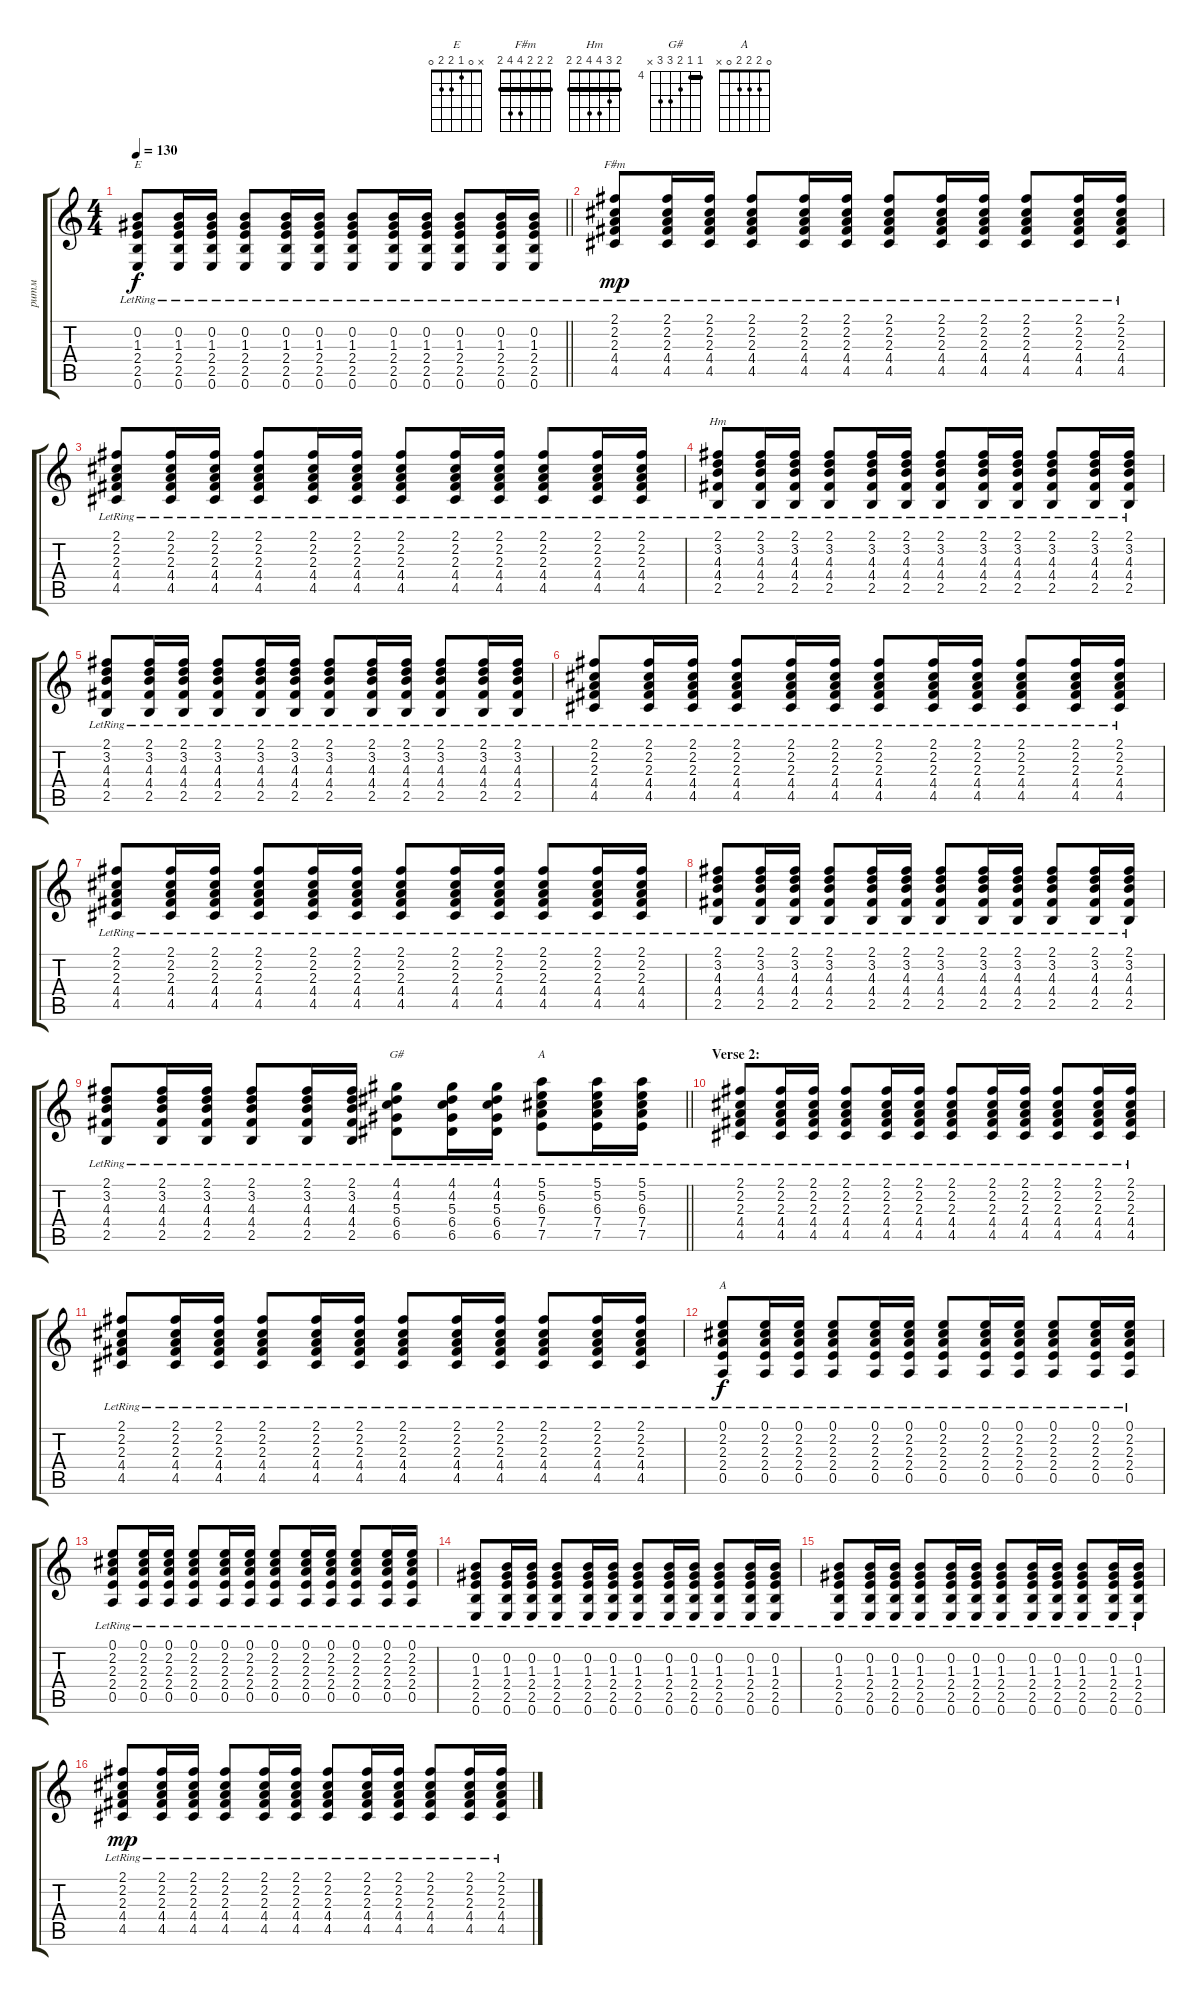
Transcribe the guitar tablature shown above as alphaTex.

\track ("ритм" "ритм") {instrument acousticguitarsteel}
\staff {score tabs}
\tuning (E4 B3 G3 D3 A2 E2) {hide}
\chord ("E" x 0 1 2 2 0)
\chord ("F#m" 2 2 2 4 4 2) {barre 2}
\chord ("Hm" 2 3 4 4 2 2) {barre 2}
\chord ("G#" 4 4 5 6 6 x) {firstfret 4 barre 4}
\chord ("A" 5 5 6 7 7 x) {firstfret 5 barre 5}
\chord ("A" 0 2 2 2 0 x)
\ts (4 4)
\tempo 130
\clef g2
\barLineRight lightlight
\ks c
(0.2{lr} 1.3{lr} 2.4{lr} 2.5{lr} 0.6{lr}).8{ch "E" dy f} (0.2{lr} 1.3{lr} 2.4{lr} 2.5{lr} 0.6{lr}).16 (0.2{lr} 1.3{lr} 2.4{lr} 2.5{lr} 0.6{lr}).16 (0.2{lr} 1.3{lr} 2.4{lr} 2.5{lr} 0.6{lr}).8 (0.2{lr} 1.3{lr} 2.4{lr} 2.5{lr} 0.6{lr}).16 (0.2{lr} 1.3{lr} 2.4{lr} 2.5{lr} 0.6{lr}).16 (0.2{lr} 1.3{lr} 2.4{lr} 2.5{lr} 0.6{lr}).8 (0.2{lr} 1.3{lr} 2.4{lr} 2.5{lr} 0.6{lr}).16 (0.2{lr} 1.3{lr} 2.4{lr} 2.5{lr} 0.6{lr}).16 (0.2{lr} 1.3{lr} 2.4{lr} 2.5{lr} 0.6{lr}).8 (0.2{lr} 1.3{lr} 2.4{lr} 2.5{lr} 0.6{lr}).16 (0.2{lr} 1.3{lr} 2.4{lr} 2.5{lr} 0.6{lr}).16 |
(2.1{lr} 2.2{lr} 2.3{lr} 4.4{lr} 4.5{lr}).8{ch "F#m" dy mp} (2.1{lr} 2.2{lr} 2.3{lr} 4.4{lr} 4.5{lr}).16 (2.1{lr} 2.2{lr} 2.3{lr} 4.4{lr} 4.5{lr}).16 (2.1{lr} 2.2{lr} 2.3{lr} 4.4{lr} 4.5{lr}).8 (2.1{lr} 2.2{lr} 2.3{lr} 4.4{lr} 4.5{lr}).16 (2.1{lr} 2.2{lr} 2.3{lr} 4.4{lr} 4.5{lr}).16 (2.1{lr} 2.2{lr} 2.3{lr} 4.4{lr} 4.5{lr}).8 (2.1{lr} 2.2{lr} 2.3{lr} 4.4{lr} 4.5{lr}).16 (2.1{lr} 2.2{lr} 2.3{lr} 4.4{lr} 4.5{lr}).16 (2.1{lr} 2.2{lr} 2.3{lr} 4.4{lr} 4.5{lr}).8 (2.1{lr} 2.2{lr} 2.3{lr} 4.4{lr} 4.5{lr}).16 (2.1{lr} 2.2{lr} 2.3{lr} 4.4{lr} 4.5{lr}).16 |
(2.1{lr} 2.2{lr} 2.3{lr} 4.4{lr} 4.5{lr}).8 (2.1{lr} 2.2{lr} 2.3{lr} 4.4{lr} 4.5{lr}).16 (2.1{lr} 2.2{lr} 2.3{lr} 4.4{lr} 4.5{lr}).16 (2.1{lr} 2.2{lr} 2.3{lr} 4.4{lr} 4.5{lr}).8 (2.1{lr} 2.2{lr} 2.3{lr} 4.4{lr} 4.5{lr}).16 (2.1{lr} 2.2{lr} 2.3{lr} 4.4{lr} 4.5{lr}).16 (2.1{lr} 2.2{lr} 2.3{lr} 4.4{lr} 4.5{lr}).8 (2.1{lr} 2.2{lr} 2.3{lr} 4.4{lr} 4.5{lr}).16 (2.1{lr} 2.2{lr} 2.3{lr} 4.4{lr} 4.5{lr}).16 (2.1{lr} 2.2{lr} 2.3{lr} 4.4{lr} 4.5{lr}).8 (2.1{lr} 2.2{lr} 2.3{lr} 4.4{lr} 4.5{lr}).16 (2.1{lr} 2.2{lr} 2.3{lr} 4.4{lr} 4.5{lr}).16 |
(2.1{lr} 3.2{lr} 4.3{lr} 4.4{lr} 2.5{lr}).8{ch "Hm"} (2.1{lr} 3.2{lr} 4.3{lr} 4.4{lr} 2.5{lr}).16 (2.1{lr} 3.2{lr} 4.3{lr} 4.4{lr} 2.5{lr}).16 (2.1{lr} 3.2{lr} 4.3{lr} 4.4{lr} 2.5{lr}).8 (2.1{lr} 3.2{lr} 4.3{lr} 4.4{lr} 2.5{lr}).16 (2.1{lr} 3.2{lr} 4.3{lr} 4.4{lr} 2.5{lr}).16 (2.1{lr} 3.2{lr} 4.3{lr} 4.4{lr} 2.5{lr}).8 (2.1{lr} 3.2{lr} 4.3{lr} 4.4{lr} 2.5{lr}).16 (2.1{lr} 3.2{lr} 4.3{lr} 4.4{lr} 2.5{lr}).16 (2.1{lr} 3.2{lr} 4.3{lr} 4.4{lr} 2.5{lr}).8 (2.1{lr} 3.2{lr} 4.3{lr} 4.4{lr} 2.5{lr}).16 (2.1{lr} 3.2{lr} 4.3{lr} 4.4{lr} 2.5{lr}).16 |
(2.1{lr} 3.2{lr} 4.3{lr} 4.4{lr} 2.5{lr}).8 (2.1{lr} 3.2{lr} 4.3{lr} 4.4{lr} 2.5{lr}).16 (2.1{lr} 3.2{lr} 4.3{lr} 4.4{lr} 2.5{lr}).16 (2.1{lr} 3.2{lr} 4.3{lr} 4.4{lr} 2.5{lr}).8 (2.1{lr} 3.2{lr} 4.3{lr} 4.4{lr} 2.5{lr}).16 (2.1{lr} 3.2{lr} 4.3{lr} 4.4{lr} 2.5{lr}).16 (2.1{lr} 3.2{lr} 4.3{lr} 4.4{lr} 2.5{lr}).8 (2.1{lr} 3.2{lr} 4.3{lr} 4.4{lr} 2.5{lr}).16 (2.1{lr} 3.2{lr} 4.3{lr} 4.4{lr} 2.5{lr}).16 (2.1{lr} 3.2{lr} 4.3{lr} 4.4{lr} 2.5{lr}).8 (2.1{lr} 3.2{lr} 4.3{lr} 4.4{lr} 2.5{lr}).16 (2.1{lr} 3.2{lr} 4.3{lr} 4.4{lr} 2.5{lr}).16 |
(2.1{lr} 2.2{lr} 2.3{lr} 4.4{lr} 4.5{lr}).8 (2.1{lr} 2.2{lr} 2.3{lr} 4.4{lr} 4.5{lr}).16 (2.1{lr} 2.2{lr} 2.3{lr} 4.4{lr} 4.5{lr}).16 (2.1{lr} 2.2{lr} 2.3{lr} 4.4{lr} 4.5{lr}).8 (2.1{lr} 2.2{lr} 2.3{lr} 4.4{lr} 4.5{lr}).16 (2.1{lr} 2.2{lr} 2.3{lr} 4.4{lr} 4.5{lr}).16 (2.1{lr} 2.2{lr} 2.3{lr} 4.4{lr} 4.5{lr}).8 (2.1{lr} 2.2{lr} 2.3{lr} 4.4{lr} 4.5{lr}).16 (2.1{lr} 2.2{lr} 2.3{lr} 4.4{lr} 4.5{lr}).16 (2.1{lr} 2.2{lr} 2.3{lr} 4.4{lr} 4.5{lr}).8 (2.1{lr} 2.2{lr} 2.3{lr} 4.4{lr} 4.5{lr}).16 (2.1{lr} 2.2{lr} 2.3{lr} 4.4{lr} 4.5{lr}).16 |
(2.1{lr} 2.2{lr} 2.3{lr} 4.4{lr} 4.5{lr}).8 (2.1{lr} 2.2{lr} 2.3{lr} 4.4{lr} 4.5{lr}).16 (2.1{lr} 2.2{lr} 2.3{lr} 4.4{lr} 4.5{lr}).16 (2.1{lr} 2.2{lr} 2.3{lr} 4.4{lr} 4.5{lr}).8 (2.1{lr} 2.2{lr} 2.3{lr} 4.4{lr} 4.5{lr}).16 (2.1{lr} 2.2{lr} 2.3{lr} 4.4{lr} 4.5{lr}).16 (2.1{lr} 2.2{lr} 2.3{lr} 4.4{lr} 4.5{lr}).8 (2.1{lr} 2.2{lr} 2.3{lr} 4.4{lr} 4.5{lr}).16 (2.1{lr} 2.2{lr} 2.3{lr} 4.4{lr} 4.5{lr}).16 (2.1{lr} 2.2{lr} 2.3{lr} 4.4{lr} 4.5{lr}).8 (2.1{lr} 2.2{lr} 2.3{lr} 4.4{lr} 4.5{lr}).16 (2.1{lr} 2.2{lr} 2.3{lr} 4.4{lr} 4.5{lr}).16 |
(2.1{lr} 3.2{lr} 4.3{lr} 4.4{lr} 2.5{lr}).8 (2.1{lr} 3.2{lr} 4.3{lr} 4.4{lr} 2.5{lr}).16 (2.1{lr} 3.2{lr} 4.3{lr} 4.4{lr} 2.5{lr}).16 (2.1{lr} 3.2{lr} 4.3{lr} 4.4{lr} 2.5{lr}).8 (2.1{lr} 3.2{lr} 4.3{lr} 4.4{lr} 2.5{lr}).16 (2.1{lr} 3.2{lr} 4.3{lr} 4.4{lr} 2.5{lr}).16 (2.1{lr} 3.2{lr} 4.3{lr} 4.4{lr} 2.5{lr}).8 (2.1{lr} 3.2{lr} 4.3{lr} 4.4{lr} 2.5{lr}).16 (2.1{lr} 3.2{lr} 4.3{lr} 4.4{lr} 2.5{lr}).16 (2.1{lr} 3.2{lr} 4.3{lr} 4.4{lr} 2.5{lr}).8 (2.1{lr} 3.2{lr} 4.3{lr} 4.4{lr} 2.5{lr}).16 (2.1{lr} 3.2{lr} 4.3{lr} 4.4{lr} 2.5{lr}).16 |
\barLineRight lightlight
(2.1{lr} 3.2{lr} 4.3{lr} 4.4{lr} 2.5{lr}).8 (2.1{lr} 3.2{lr} 4.3{lr} 4.4{lr} 2.5{lr}).16 (2.1{lr} 3.2{lr} 4.3{lr} 4.4{lr} 2.5{lr}).16 (2.1{lr} 3.2{lr} 4.3{lr} 4.4{lr} 2.5{lr}).8 (2.1{lr} 3.2{lr} 4.3{lr} 4.4{lr} 2.5{lr}).16 (2.1{lr} 3.2{lr} 4.3{lr} 4.4{lr} 2.5{lr}).16 (4.1{lr} 4.2{lr} 5.3{lr} 6.4{lr} 6.5{lr}).8{ch "G#"} (4.1{lr} 4.2{lr} 5.3{lr} 6.4{lr} 6.5{lr}).16 (4.1{lr} 4.2{lr} 5.3{lr} 6.4{lr} 6.5{lr}).16 (5.1{lr} 5.2{lr} 6.3{lr} 7.4{lr} 7.5{lr}).8{ch "A"} (5.1{lr} 5.2{lr} 6.3{lr} 7.4{lr} 7.5{lr}).16 (5.1{lr} 5.2{lr} 6.3{lr} 7.4{lr} 7.5{lr}).16 |
\section ("" "Verse 2:")
(2.1{lr} 2.2{lr} 2.3{lr} 4.4{lr} 4.5{lr}).8 (2.1{lr} 2.2{lr} 2.3{lr} 4.4{lr} 4.5{lr}).16 (2.1{lr} 2.2{lr} 2.3{lr} 4.4{lr} 4.5{lr}).16 (2.1{lr} 2.2{lr} 2.3{lr} 4.4{lr} 4.5{lr}).8 (2.1{lr} 2.2{lr} 2.3{lr} 4.4{lr} 4.5{lr}).16 (2.1{lr} 2.2{lr} 2.3{lr} 4.4{lr} 4.5{lr}).16 (2.1{lr} 2.2{lr} 2.3{lr} 4.4{lr} 4.5{lr}).8 (2.1{lr} 2.2{lr} 2.3{lr} 4.4{lr} 4.5{lr}).16 (2.1{lr} 2.2{lr} 2.3{lr} 4.4{lr} 4.5{lr}).16 (2.1{lr} 2.2{lr} 2.3{lr} 4.4{lr} 4.5{lr}).8 (2.1{lr} 2.2{lr} 2.3{lr} 4.4{lr} 4.5{lr}).16 (2.1{lr} 2.2{lr} 2.3{lr} 4.4{lr} 4.5{lr}).16 |
(2.1{lr} 2.2{lr} 2.3{lr} 4.4{lr} 4.5{lr}).8 (2.1{lr} 2.2{lr} 2.3{lr} 4.4{lr} 4.5{lr}).16 (2.1{lr} 2.2{lr} 2.3{lr} 4.4{lr} 4.5{lr}).16 (2.1{lr} 2.2{lr} 2.3{lr} 4.4{lr} 4.5{lr}).8 (2.1{lr} 2.2{lr} 2.3{lr} 4.4{lr} 4.5{lr}).16 (2.1{lr} 2.2{lr} 2.3{lr} 4.4{lr} 4.5{lr}).16 (2.1{lr} 2.2{lr} 2.3{lr} 4.4{lr} 4.5{lr}).8 (2.1{lr} 2.2{lr} 2.3{lr} 4.4{lr} 4.5{lr}).16 (2.1{lr} 2.2{lr} 2.3{lr} 4.4{lr} 4.5{lr}).16 (2.1{lr} 2.2{lr} 2.3{lr} 4.4{lr} 4.5{lr}).8 (2.1{lr} 2.2{lr} 2.3{lr} 4.4{lr} 4.5{lr}).16 (2.1{lr} 2.2{lr} 2.3{lr} 4.4{lr} 4.5{lr}).16 |
(0.1{lr} 2.2{lr} 2.3{lr} 2.4{lr} 0.5{lr}).8{ch "A" dy f} (0.1{lr} 2.2{lr} 2.3{lr} 2.4{lr} 0.5{lr}).16 (0.1{lr} 2.2{lr} 2.3{lr} 2.4{lr} 0.5{lr}).16 (0.1{lr} 2.2{lr} 2.3{lr} 2.4{lr} 0.5{lr}).8 (0.1{lr} 2.2{lr} 2.3{lr} 2.4{lr} 0.5{lr}).16 (0.1{lr} 2.2{lr} 2.3{lr} 2.4{lr} 0.5{lr}).16 (0.1{lr} 2.2{lr} 2.3{lr} 2.4{lr} 0.5{lr}).8 (0.1{lr} 2.2{lr} 2.3{lr} 2.4{lr} 0.5{lr}).16 (0.1{lr} 2.2{lr} 2.3{lr} 2.4{lr} 0.5{lr}).16 (0.1{lr} 2.2{lr} 2.3{lr} 2.4{lr} 0.5{lr}).8 (0.1{lr} 2.2{lr} 2.3{lr} 2.4{lr} 0.5{lr}).16 (0.1{lr} 2.2{lr} 2.3{lr} 2.4{lr} 0.5{lr}).16 |
(0.1{lr} 2.2{lr} 2.3{lr} 2.4{lr} 0.5{lr}).8 (0.1{lr} 2.2{lr} 2.3{lr} 2.4{lr} 0.5{lr}).16 (0.1{lr} 2.2{lr} 2.3{lr} 2.4{lr} 0.5{lr}).16 (0.1{lr} 2.2{lr} 2.3{lr} 2.4{lr} 0.5{lr}).8 (0.1{lr} 2.2{lr} 2.3{lr} 2.4{lr} 0.5{lr}).16 (0.1{lr} 2.2{lr} 2.3{lr} 2.4{lr} 0.5{lr}).16 (0.1{lr} 2.2{lr} 2.3{lr} 2.4{lr} 0.5{lr}).8 (0.1{lr} 2.2{lr} 2.3{lr} 2.4{lr} 0.5{lr}).16 (0.1{lr} 2.2{lr} 2.3{lr} 2.4{lr} 0.5{lr}).16 (0.1{lr} 2.2{lr} 2.3{lr} 2.4{lr} 0.5{lr}).8 (0.1{lr} 2.2{lr} 2.3{lr} 2.4{lr} 0.5{lr}).16 (0.1{lr} 2.2{lr} 2.3{lr} 2.4{lr} 0.5{lr}).16 |
(0.2{lr} 1.3{lr} 2.4{lr} 2.5{lr} 0.6{lr}).8 (0.2{lr} 1.3{lr} 2.4{lr} 2.5{lr} 0.6{lr}).16 (0.2{lr} 1.3{lr} 2.4{lr} 2.5{lr} 0.6{lr}).16 (0.2{lr} 1.3{lr} 2.4{lr} 2.5{lr} 0.6{lr}).8 (0.2{lr} 1.3{lr} 2.4{lr} 2.5{lr} 0.6{lr}).16 (0.2{lr} 1.3{lr} 2.4{lr} 2.5{lr} 0.6{lr}).16 (0.2{lr} 1.3{lr} 2.4{lr} 2.5{lr} 0.6{lr}).8 (0.2{lr} 1.3{lr} 2.4{lr} 2.5{lr} 0.6{lr}).16 (0.2{lr} 1.3{lr} 2.4{lr} 2.5{lr} 0.6{lr}).16 (0.2{lr} 1.3{lr} 2.4{lr} 2.5{lr} 0.6{lr}).8 (0.2{lr} 1.3{lr} 2.4{lr} 2.5{lr} 0.6{lr}).16 (0.2{lr} 1.3{lr} 2.4{lr} 2.5{lr} 0.6{lr}).16 |
(0.2{lr} 1.3{lr} 2.4{lr} 2.5{lr} 0.6{lr}).8 (0.2{lr} 1.3{lr} 2.4{lr} 2.5{lr} 0.6{lr}).16 (0.2{lr} 1.3{lr} 2.4{lr} 2.5{lr} 0.6{lr}).16 (0.2{lr} 1.3{lr} 2.4{lr} 2.5{lr} 0.6{lr}).8 (0.2{lr} 1.3{lr} 2.4{lr} 2.5{lr} 0.6{lr}).16 (0.2{lr} 1.3{lr} 2.4{lr} 2.5{lr} 0.6{lr}).16 (0.2{lr} 1.3{lr} 2.4{lr} 2.5{lr} 0.6{lr}).8 (0.2{lr} 1.3{lr} 2.4{lr} 2.5{lr} 0.6{lr}).16 (0.2{lr} 1.3{lr} 2.4{lr} 2.5{lr} 0.6{lr}).16 (0.2{lr} 1.3{lr} 2.4{lr} 2.5{lr} 0.6{lr}).8 (0.2{lr} 1.3{lr} 2.4{lr} 2.5{lr} 0.6{lr}).16 (0.2{lr} 1.3{lr} 2.4{lr} 2.5{lr} 0.6{lr}).16 |
(2.1{lr} 2.2{lr} 2.3{lr} 4.4{lr} 4.5{lr}).8{dy mp} (2.1{lr} 2.2{lr} 2.3{lr} 4.4{lr} 4.5{lr}).16 (2.1{lr} 2.2{lr} 2.3{lr} 4.4{lr} 4.5{lr}).16 (2.1{lr} 2.2{lr} 2.3{lr} 4.4{lr} 4.5{lr}).8 (2.1{lr} 2.2{lr} 2.3{lr} 4.4{lr} 4.5{lr}).16 (2.1{lr} 2.2{lr} 2.3{lr} 4.4{lr} 4.5{lr}).16 (2.1{lr} 2.2{lr} 2.3{lr} 4.4{lr} 4.5{lr}).8 (2.1{lr} 2.2{lr} 2.3{lr} 4.4{lr} 4.5{lr}).16 (2.1{lr} 2.2{lr} 2.3{lr} 4.4{lr} 4.5{lr}).16 (2.1{lr} 2.2{lr} 2.3{lr} 4.4{lr} 4.5{lr}).8 (2.1{lr} 2.2{lr} 2.3{lr} 4.4{lr} 4.5{lr}).16 (2.1{lr} 2.2{lr} 2.3{lr} 4.4{lr} 4.5{lr}).16
